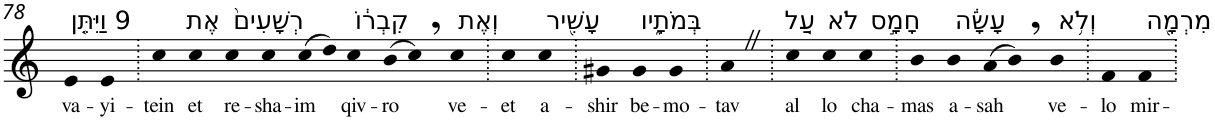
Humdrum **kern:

**kern	**text
*part1	*part1
*staff1	*staff1
*I"Piano	*
*I'Pno	*
!!LO:PB:g=z
*clefG2	*
*k[]	*
=78	=78
!LO:TX:a:t=9 וַיִּתֵּ֤ן	!
!	!LO:LY:b
4e	va-
!	!LO:LY:b
4e	-yi-
=79.	=79.
!	!LO:LY:b
4cc	-tein
!LO:TX:a:t=אֶת	!
!	!LO:LY:b
4cc	et
!LO:TX:a:t=רְשָׁעִים֙	!
!	!LO:LY:b
4cc	re-
!	!LO:LY:b
4cc	-sha-
!	!LO:LY:b
(8cc	-im
8dd)	.
!LO:TX:a:t=קִבְר֔וֹ	!
!	!LO:LY:b
4cc	qiv-
!	!LO:LY:b
(8b	-ro
8cc,)	.
!LO:TX:a:t=וְאֶת	!
!	!LO:LY:b
4cc	ve-
=80.	=80.
!	!LO:LY:b
4cc	-et
!LO:TX:a:t=עָשִׁ֖יר	!
!	!LO:LY:b
4cc	a-
=81.	=81.
!	!LO:LY:b
4g#X	-shir
!LO:TX:a:t=בְּמֹתָ֑יו	!
!	!LO:LY:b
4g#	be-
!	!LO:LY:b
4g#	-mo-
=82.	=82.
!	!LO:LY:b
4aZ	-tav
=83.	=83.
!LO:TX:a:t=עַ֚ל	!
!	!LO:LY:b
4cc	al
!LO:TX:a:t=לֹא	!
!	!LO:LY:b
4cc	lo
!LO:TX:a:t=חָמָ֣ס	!
!	!LO:LY:b
4cc	cha-
=84.	=84.
!	!LO:LY:b
4b	-mas
!LO:TX:a:t=עָשָׂ֔ה	!
!	!LO:LY:b
4b	a-
!	!LO:LY:b
(8a	-sah
8b,)	.
!LO:TX:a:t=וְלֹ֥א	!
!	!LO:LY:b
4b	ve-
=85.	=85.
!	!LO:LY:b
4f	-lo
!LO:TX:a:t=מִרְמָ֖ה	!
!	!LO:LY:b
4f	mir-
=.	=.
*-	*-
